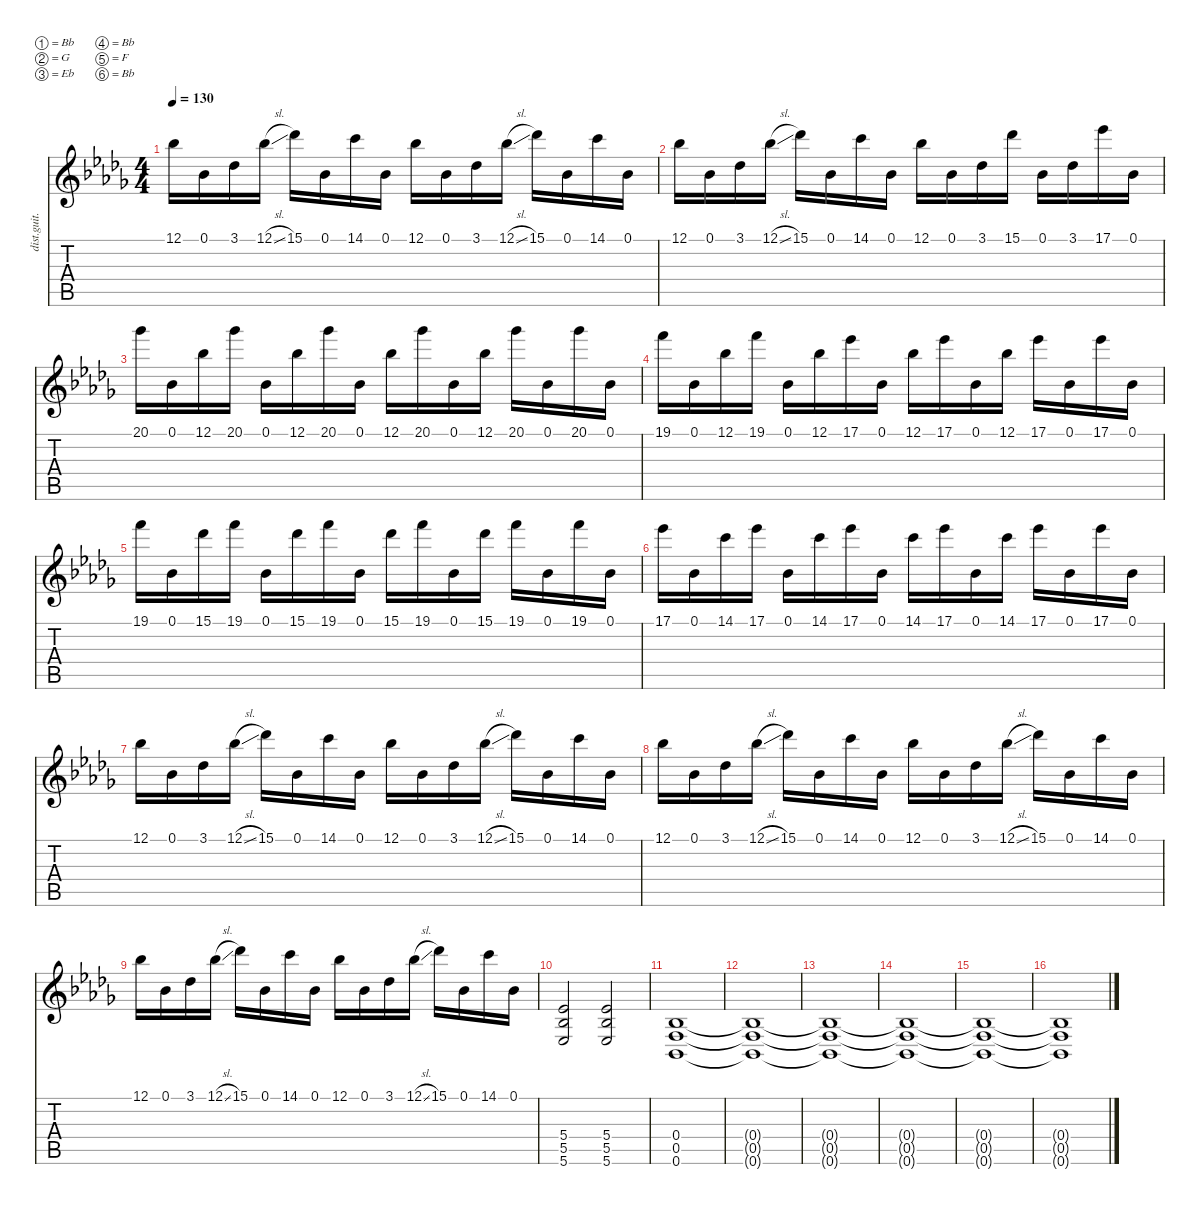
\defaultSystemsLayout 4
\hideDynamics
\bracketExtendMode nobrackets
\otherSystemsTrackNameOrientation horizontal
\track ("Guitar L" "dist.guit.") {instrument overdrivenguitar}
\staff {score tabs}
\tuning (Bb3 G3 Eb3 Bb2 F2 Bb1)
\ts (4 4)
\tempo 130
\clef g2
\ks bbminor
12.1{acc b}.16{dy mf beam Down} 0.1{acc b}.16{beam Down} 3.1{acc b}.16{beam Down} 12.1{sl acc b}.16{beam Down} 15.1{acc b}.16{beam Down} 0.1{acc b}.16{beam Down} 14.1{acc forcenatural}.16{beam Down} 0.1{acc b}.16{beam Down} 12.1{acc b}.16{beam Down} 0.1{acc b}.16{beam Down} 3.1{acc b}.16{beam Down} 12.1{sl acc b}.16{beam Down} 15.1{acc b}.16{beam Down} 0.1{acc b}.16{beam Down} 14.1{acc forcenatural}.16{beam Down} 0.1{acc b}.16{beam Down} |
12.1{acc b}.16{beam Down} 0.1{acc b}.16{beam Down} 3.1{acc b}.16{beam Down} 12.1{sl acc b}.16{beam Down} 15.1{acc b}.16{beam Down} 0.1{acc b}.16{beam Down} 14.1{acc forcenatural}.16{beam Down} 0.1{acc b}.16{beam Down} 12.1{acc b}.16{beam Down} 0.1{acc b}.16{beam Down} 3.1{acc b}.16{beam Down} 15.1{acc b}.16{beam Down} 0.1{acc b}.16{beam Down} 3.1{acc b}.16{beam Down} 17.1{acc b}.16{beam Down} 0.1{acc b}.16{beam Down} |
20.1{acc b}.16{beam Down} 0.1{acc b}.16{beam Down} 12.1{acc b}.16{beam Down} 20.1{acc b}.16{beam Down} 0.1{acc b}.16{beam Down} 12.1{acc b}.16{beam Down} 20.1{acc b}.16{beam Down} 0.1{acc b}.16{beam Down} 12.1{acc b}.16{beam Down} 20.1{acc b}.16{beam Down} 0.1{acc b}.16{beam Down} 12.1{acc b}.16{beam Down} 20.1{acc b}.16{beam Down} 0.1{acc b}.16{beam Down} 20.1{acc b}.16{beam Down} 0.1{acc b}.16{beam Down} |
19.1{acc forcenatural}.16{beam Down} 0.1{acc b}.16{beam Down} 12.1{acc b}.16{beam Down} 19.1{acc forcenatural}.16{beam Down} 0.1{acc b}.16{beam Down} 12.1{acc b}.16{beam Down} 17.1{acc b}.16{beam Down} 0.1{acc b}.16{beam Down} 12.1{acc b}.16{beam Down} 17.1{acc b}.16{beam Down} 0.1{acc b}.16{beam Down} 12.1{acc b}.16{beam Down} 17.1{acc b}.16{beam Down} 0.1{acc b}.16{beam Down} 17.1{acc b}.16{beam Down} 0.1{acc b}.16{beam Down} |
19.1{acc forcenatural}.16{beam Down} 0.1{acc b}.16{beam Down} 15.1{acc b}.16{beam Down} 19.1{acc forcenatural}.16{beam Down} 0.1{acc b}.16{beam Down} 15.1{acc b}.16{beam Down} 19.1{acc forcenatural}.16{beam Down} 0.1{acc b}.16{beam Down} 15.1{acc b}.16{beam Down} 19.1{acc forcenatural}.16{beam Down} 0.1{acc b}.16{beam Down} 15.1{acc b}.16{beam Down} 19.1{acc forcenatural}.16{beam Down} 0.1{acc b}.16{beam Down} 19.1{acc forcenatural}.16{beam Down} 0.1{acc b}.16{beam Down} |
17.1{acc b}.16{beam Down} 0.1{acc b}.16{beam Down} 14.1{acc forcenatural}.16{beam Down} 17.1{acc b}.16{beam Down} 0.1{acc b}.16{beam Down} 14.1{acc forcenatural}.16{beam Down} 17.1{acc b}.16{beam Down} 0.1{acc b}.16{beam Down} 14.1{acc forcenatural}.16{beam Down} 17.1{acc b}.16{beam Down} 0.1{acc b}.16{beam Down} 14.1{acc forcenatural}.16{beam Down} 17.1{acc b}.16{beam Down} 0.1{acc b}.16{beam Down} 17.1{acc b}.16{beam Down} 0.1{acc b}.16{beam Down} |
12.1{acc b}.16{beam Down} 0.1{acc b}.16{beam Down} 3.1{acc b}.16{beam Down} 12.1{sl acc b}.16{beam Down} 15.1{acc b}.16{beam Down} 0.1{acc b}.16{beam Down} 14.1{acc forcenatural}.16{beam Down} 0.1{acc b}.16{beam Down} 12.1{acc b}.16{beam Down} 0.1{acc b}.16{beam Down} 3.1{acc b}.16{beam Down} 12.1{sl acc b}.16{beam Down} 15.1{acc b}.16{beam Down} 0.1{acc b}.16{beam Down} 14.1{acc forcenatural}.16{beam Down} 0.1{acc b}.16{beam Down} |
12.1{acc b}.16{beam Down} 0.1{acc b}.16{beam Down} 3.1{acc b}.16{beam Down} 12.1{sl acc b}.16{beam Down} 15.1{acc b}.16{beam Down} 0.1{acc b}.16{beam Down} 14.1{acc forcenatural}.16{beam Down} 0.1{acc b}.16{beam Down} 12.1{acc b}.16{beam Down} 0.1{acc b}.16{beam Down} 3.1{acc b}.16{beam Down} 12.1{sl acc b}.16{beam Down} 15.1{acc b}.16{beam Down} 0.1{acc b}.16{beam Down} 14.1{acc forcenatural}.16{beam Down} 0.1{acc b}.16{beam Down} |
12.1{acc b}.16{beam Down} 0.1{acc b}.16{beam Down} 3.1{acc b}.16{beam Down} 12.1{sl acc b}.16{beam Down} 15.1{acc b}.16{beam Down} 0.1{acc b}.16{beam Down} 14.1{acc forcenatural}.16{beam Down} 0.1{acc b}.16{beam Down} 12.1{acc b}.16{beam Down} 0.1{acc b}.16{beam Down} 3.1{acc b}.16{beam Down} 12.1{sl acc b}.16{beam Down} 15.1{acc b}.16{beam Down} 0.1{acc b}.16{beam Down} 14.1{acc forcenatural}.16{beam Down} 0.1{acc b}.16{beam Down} |
(5.4{acc b} 5.5{acc b} 5.6{acc b}).2{beam Up} (5.4{acc b} 5.5{acc b} 5.6{acc b}).2{beam Up} |
(0.6{acc b} 0.5{acc forcenatural} 0.4{acc b}).1{beam Up} |
(0.6{t acc b} 0.5{t acc forcenatural} 0.4{t acc b}).1{beam Up} |
(0.6{t acc b} 0.5{t acc forcenatural} 0.4{t acc b}).1{beam Up} |
(0.6{t acc b} 0.5{t acc forcenatural} 0.4{t acc b}).1{beam Up} |
(0.6{t acc b} 0.5{t acc forcenatural} 0.4{t acc b}).1{beam Up} |
(0.6{t acc b} 0.5{t acc forcenatural} 0.4{t acc b}).1{beam Up}
